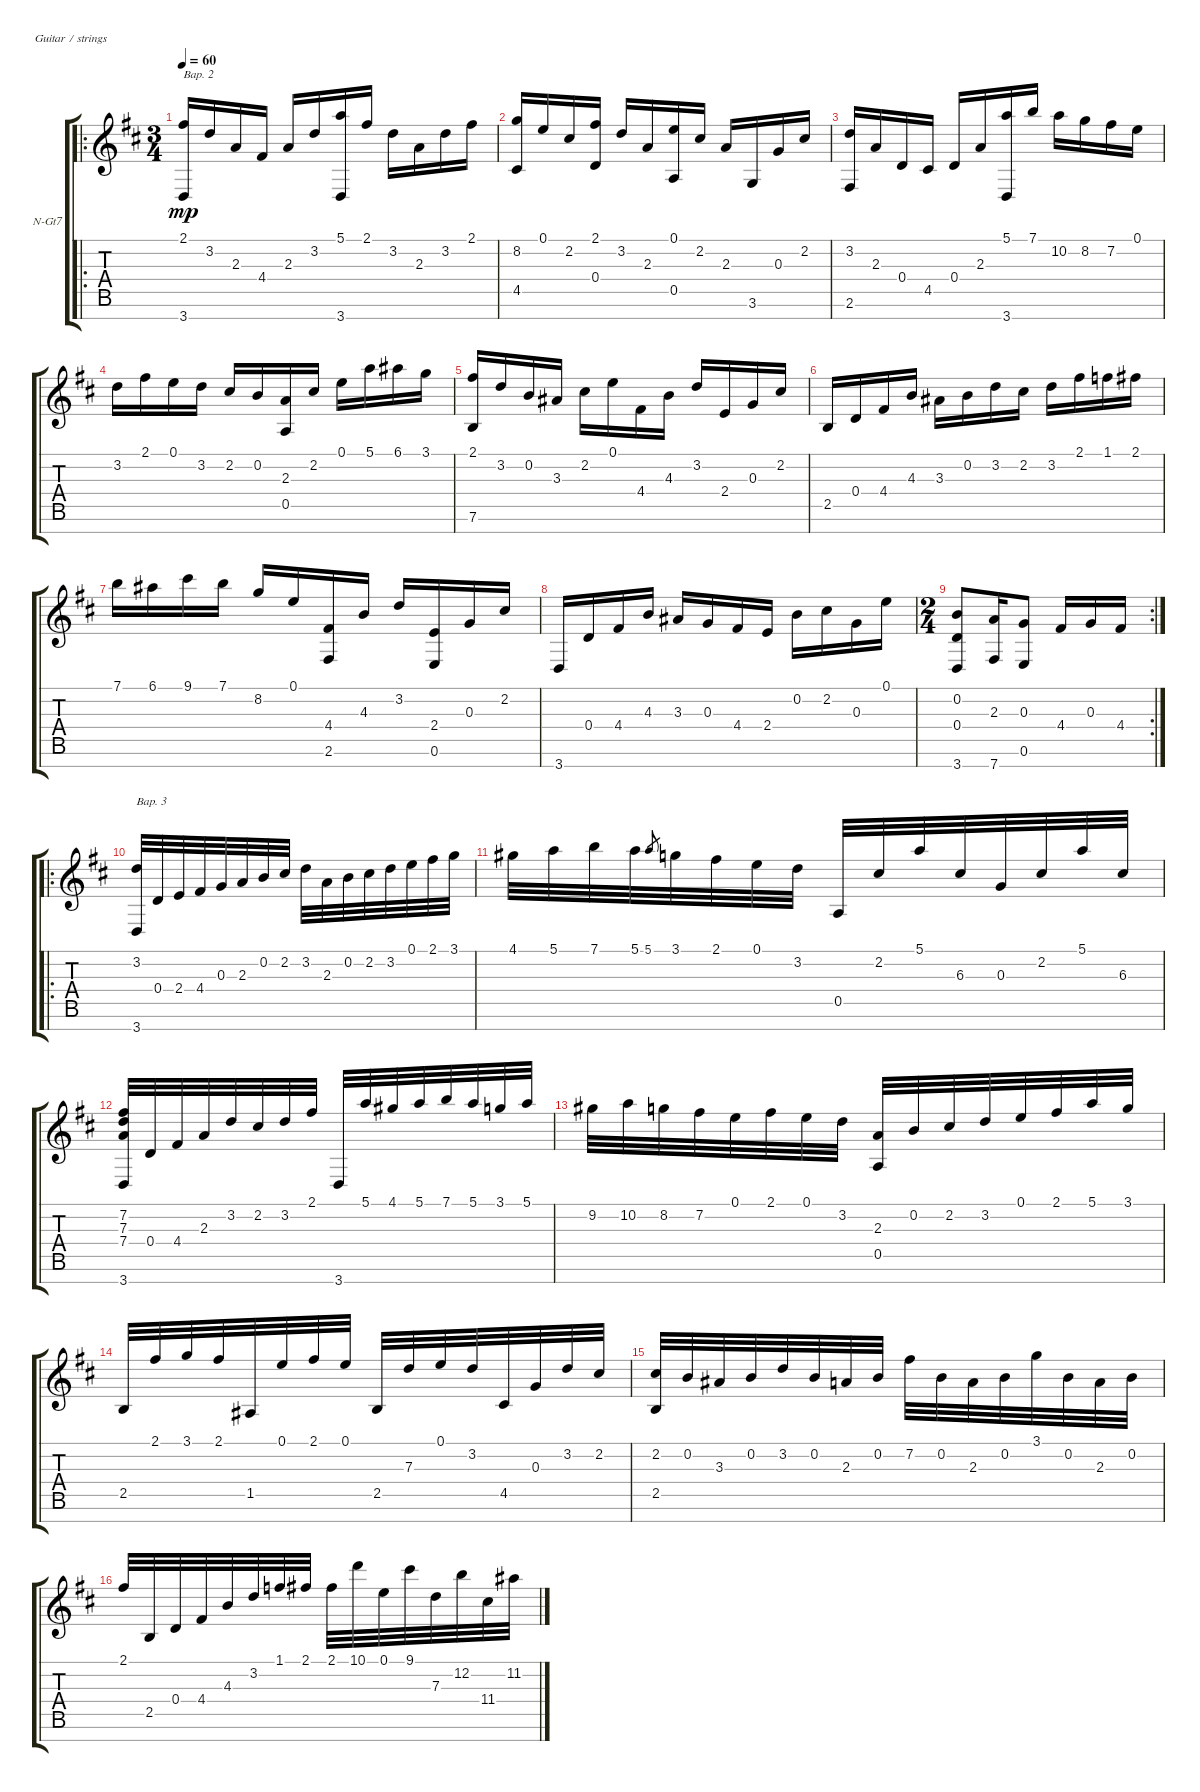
\defaultSystemsLayout 4
\bracketExtendMode groupsimilarinstruments
\firstSystemTrackNameOrientation horizontal
\otherSystemsTrackNameOrientation horizontal
\track ("Nylon Guitar" "N-Gt7") {instrument acousticguitarnylon}
\staff {score tabs}
\tuning (E4 B3 G3 D3 A2 E2 B1)
\ro
\ts (3 4)
\tempo 60
\clef g2
\ks d
(2.1 3.7).16{txt "Вар. 2" dy mp} 3.2.16 2.3.16 4.4.16 2.3.16 3.2.16 (5.1 3.7).16 2.1.16 3.2.16 2.3.16 3.2.16 2.1.16 |
(8.2 4.5).16 0.1.16 2.2.16 (2.1 0.4).16 3.2.16 2.3.16 (0.5 0.1).16 2.2.16 2.3.16 3.6.16 0.3.16 2.2.16 |
(2.6 3.2).16 2.3.16 0.4.16 4.5.16 0.4.16 2.3.16 (3.7 5.1).16 7.1.16 10.2.16 8.2.16 7.2.16 0.1.16 |
3.2.16 2.1.16 0.1.16 3.2.16 2.2.16 0.2.16 (2.3 0.5).16 2.2.16 0.1.16 5.1.16 6.1.16 3.1.16 |
(2.1 7.6).16 3.2.16 0.2.16 3.3.16 2.2.16 0.1.16 4.4.16 4.3.16 3.2.16 2.4.16 0.3.16 2.2.16 |
2.5.16 0.4.16 4.4.16 4.3.16 3.3.16 0.2.16 3.2.16 2.2.16 3.2.16 2.1.16 1.1.16 2.1.16 |
7.1.16 6.1.16 9.1.16 7.1.16 8.2.16 0.1.16 (2.6 4.4).16 4.3.16 3.2.16 (2.4 0.6).16 0.3.16 2.2.16 |
3.7.16 0.4.16 4.4.16 4.3.16 3.3.16 0.3.16 4.4.16 2.4.16 0.2.16 2.2.16 0.3.16 0.1.16 |
\rc 2
\ts (2 4)
(0.2 0.4 3.7).8 (2.3 7.7).16 (0.6 0.3).8 4.4.16 0.3.16 4.4.16 |
\ro
(3.2 3.7).32{txt "Вар. 3"} 0.4.32 2.4.32 4.4.32 0.3.32 2.3.32 0.2.32 2.2.32 3.2.32 2.3.32 0.2.32 2.2.32 3.2.32 0.1.32 2.1.32 3.1.32 |
4.1.32 5.1.32 7.1.32 5.1.32 5.1.8{gr} 3.1.32 2.1.32 0.1.32 3.2.32 0.5.32 2.2.32 5.1.32 6.3.32 0.3.32 2.2.32 5.1.32 6.3.32 |
(7.2 7.3 7.4 3.7).32 0.4.32 4.4.32 2.3.32 3.2.32 2.2.32 3.2.32 2.1.32 3.7.32 5.1.32 4.1.32 5.1.32 7.1.32 5.1.32 3.1.32 5.1.32 |
9.2.32 10.2.32 8.2.32 7.2.32 0.1.32 2.1.32 0.1.32 3.2.32 (2.3 0.5).32 0.2.32 2.2.32 3.2.32 0.1.32 2.1.32 5.1.32 3.1.32 |
2.5.32 2.1.32 3.1.32 2.1.32 1.5.32 0.1.32 2.1.32 0.1.32 2.5.32 7.3.32 0.1.32 3.2.32 4.5.32 0.3.32 3.2.32 2.2.32 |
(2.5 2.2).32 0.2.32 3.3.32 0.2.32 3.2.32 0.2.32 2.3.32 0.2.32 7.2.32 0.2.32 2.3.32 0.2.32 3.1.32 0.2.32 2.3.32 0.2.32 |
2.1.32 2.5.32 0.4.32 4.4.32 4.3.32 3.2.32 1.1.32 2.1.32 2.1.32 10.1.32 0.1.32 9.1.32 7.3.32 12.2.32 11.4.32 11.2.32
